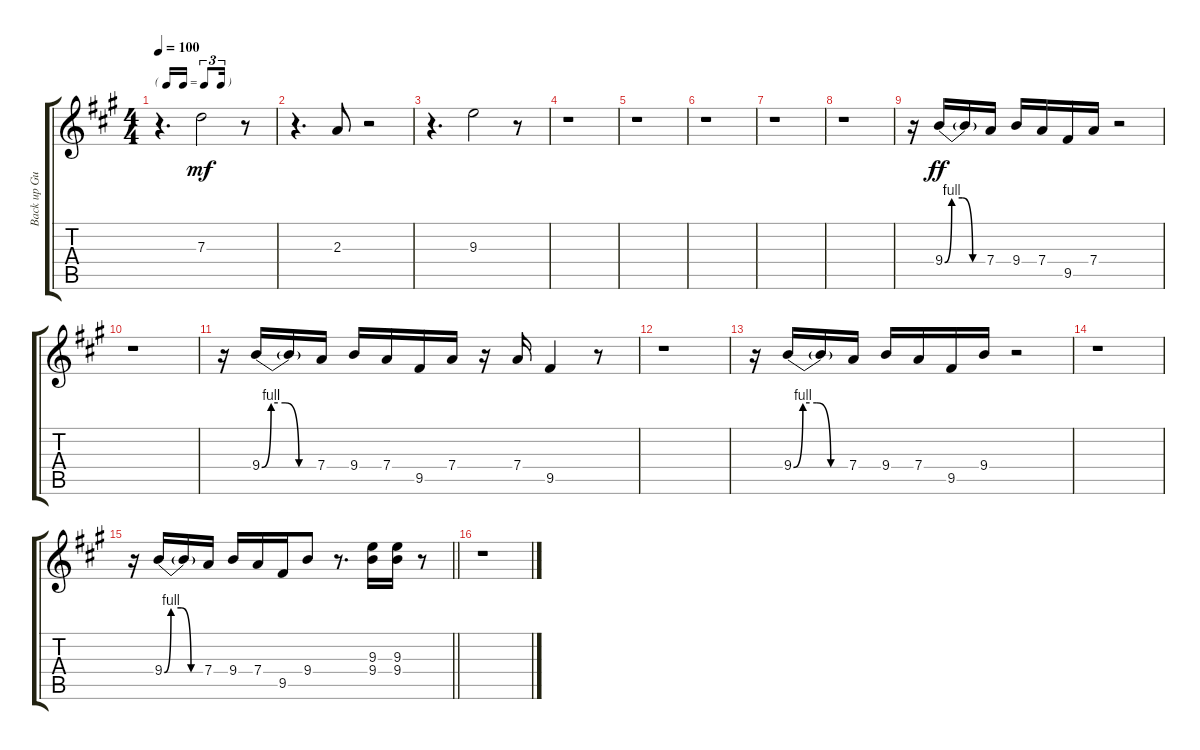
\track ("Back up Guitar" "Back up Gu") {instrument acousticguitarnylon}
\staff {score tabs}
\tuning (E4 B3 G3 D3 A2 E2) {hide}
\ts (4 4)
\tf triplet16th
\tempo 100
\clef g2
\ks a
r.4{d dy mf} 7.3.2 r.8 |
r.4{d} 2.3.8 r.2 |
r.4{d} 9.3.2 r.8 |
r.1 |
r.1 |
r.1 |
r.1 |
r.1 |
r.16 9.4{be (custom 0 0 10 4 25 4 40 0 60 0)}.16{dy ff} 9.4{t}.16 7.4.16 9.4.16 7.4.16 9.5.16 7.4.16 r.2 |
r.1 |
r.16 9.4{be (custom 0 0 10 4 25 4 40 0 60 0)}.16 9.4{t}.16 7.4.16 9.4.16 7.4.16 9.5.16 7.4.16 r.16 7.4.16 9.5.4 r.8 |
r.1 |
r.16 9.4{be (custom 0 0 10 4 25 4 40 0 60 0)}.16 9.4{t}.16 7.4.16 9.4.16 7.4.16 9.5.16 9.4.16 r.2 |
r.1 |
\barLineRight lightlight
r.16 9.4{be (custom 0 0 10 4 25 4 40 0 60 0)}.16 9.4{t}.16 7.4.16 9.4.16 7.4.16 9.5.16 9.4.8 r.8{d} (9.3 9.4).16 (9.3 9.4).16 r.8 |
r.1
